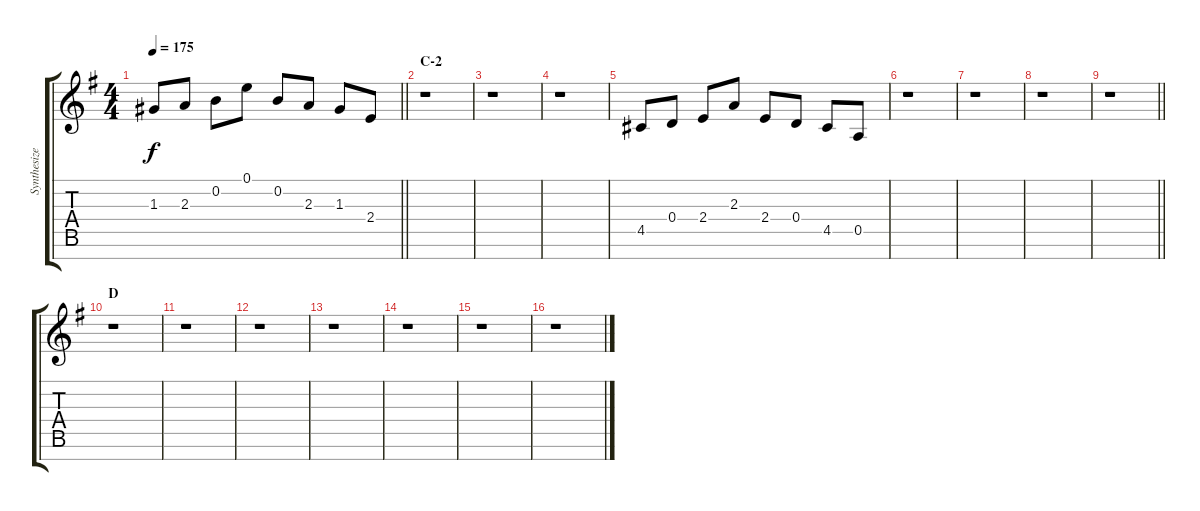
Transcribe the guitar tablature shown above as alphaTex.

\track ("Synthesizer" "Synthesize") {instrument lead2sawtooth}
\staff {score tabs}
\tuning (E5 B4 G4 D4 A3 E3 B2) {hide}
\ts (4 4)
\tempo 175
\clef g2
\barLineRight lightlight
\ks g
1.3.8{dy f} 2.3.8 0.2.8 0.1.8 0.2.8 2.3.8 1.3.8 2.4.8 |
\section ("" "C-2")
r.1 |
r.1 |
r.1 |
4.5.8 0.4.8 2.4.8 2.3.8 2.4.8 0.4.8 4.5.8 0.5.8 |
r.1 |
r.1 |
r.1 |
\barLineRight lightlight
r.1 |
\section ("" "D")
r.1 |
r.1 |
r.1 |
r.1 |
r.1 |
r.1 |
r.1
